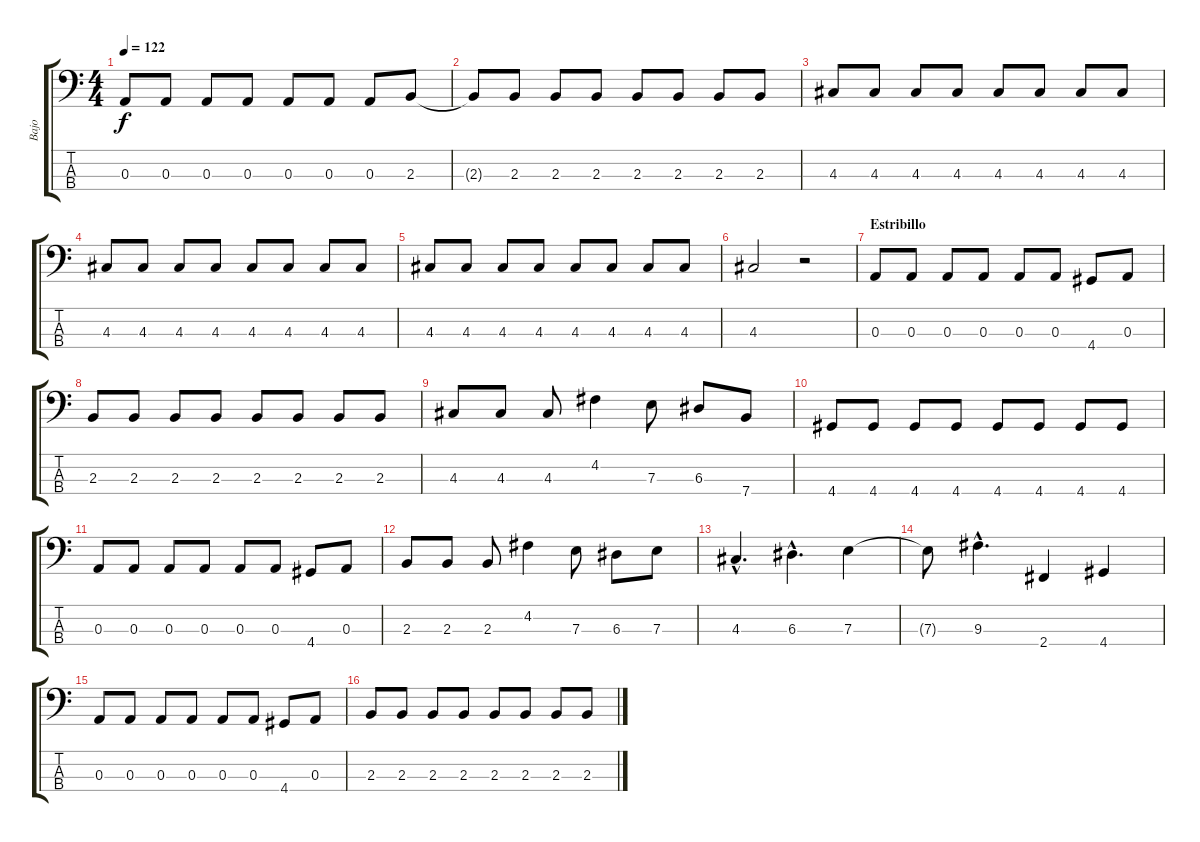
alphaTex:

\track ("Bajo" "Bajo") {instrument electricbasspick}
\staff {score tabs}
\tuning (G2 D2 A1 E1) {hide}
\ts (4 4)
\tempo 122
\clef f4
\ks c
0.3.8{dy f} 0.3.8 0.3.8 0.3.8 0.3.8 0.3.8 0.3.8 2.3.8 |
2.3{t}.8 2.3.8 2.3.8 2.3.8 2.3.8 2.3.8 2.3.8 2.3.8 |
4.3.8 4.3.8 4.3.8 4.3.8 4.3.8 4.3.8 4.3.8 4.3.8 |
4.3.8 4.3.8 4.3.8 4.3.8 4.3.8 4.3.8 4.3.8 4.3.8 |
4.3.8 4.3.8 4.3.8 4.3.8 4.3.8 4.3.8 4.3.8 4.3.8 |
4.3.2 r.2 |
\section ("" "Estribillo")
0.3.8 0.3.8 0.3.8 0.3.8 0.3.8 0.3.8 4.4.8 0.3.8 |
2.3.8 2.3.8 2.3.8 2.3.8 2.3.8 2.3.8 2.3.8 2.3.8 |
4.3.8 4.3.8 4.3.8 4.2.4 7.3.8 6.3.8 7.4.8 |
4.4.8 4.4.8 4.4.8 4.4.8 4.4.8 4.4.8 4.4.8 4.4.8 |
0.3.8 0.3.8 0.3.8 0.3.8 0.3.8 0.3.8 4.4.8 0.3.8 |
2.3.8 2.3.8 2.3.8 4.2.4 7.3.8 6.3.8 7.3.8 |
4.3{hac}.4{d} 6.3{hac}.4{d} 7.3.4 |
7.3{t}.8 9.3{hac}.4{d} 2.4.4 4.4.4 |
0.3.8 0.3.8 0.3.8 0.3.8 0.3.8 0.3.8 4.4.8 0.3.8 |
2.3.8 2.3.8 2.3.8 2.3.8 2.3.8 2.3.8 2.3.8 2.3.8
